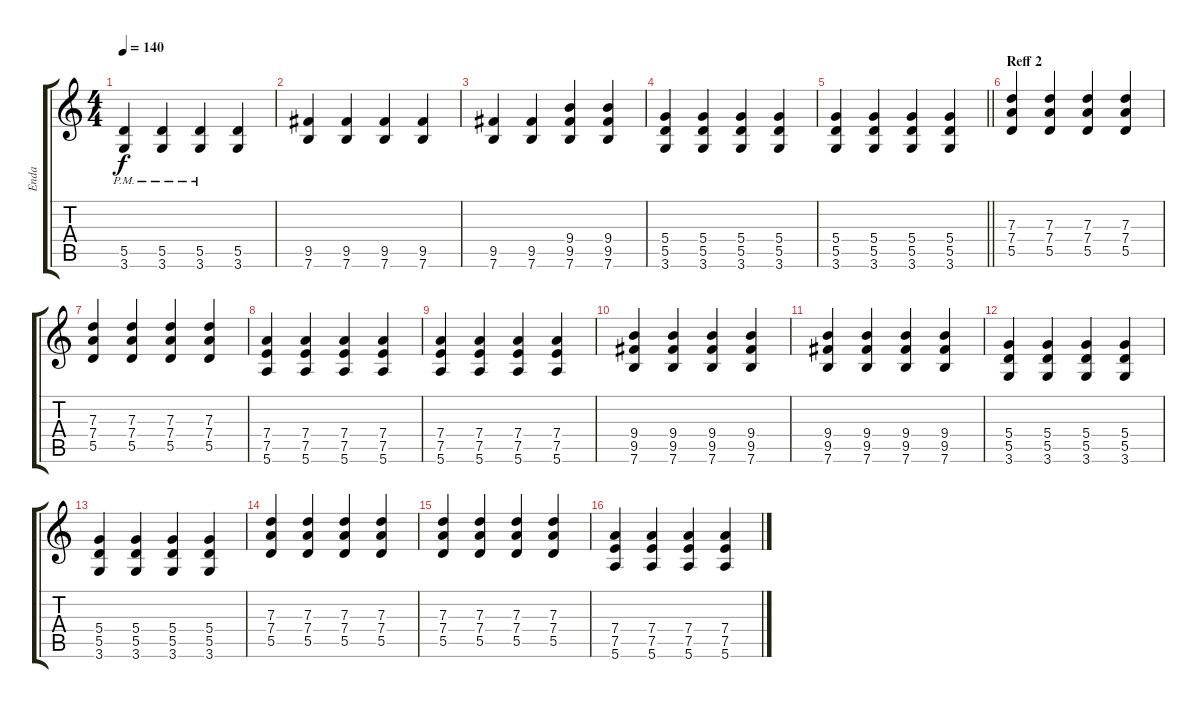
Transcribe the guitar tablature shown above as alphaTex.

\track ("Enda" "Enda") {instrument distortionguitar}
\staff {score tabs}
\tuning (E4 B3 G3 D3 A2 E2) {hide}
\ts (4 4)
\tempo 140
\clef g2
\ks c
(5.5{pm} 3.6{pm}).4{dy f} (5.5{pm} 3.6{pm}).4 (5.5{pm} 3.6{pm}).4 (5.5 3.6).4 |
(9.5 7.6).4 (9.5 7.6).4 (9.5 7.6).4 (9.5 7.6).4 |
(9.5 7.6).4 (9.5 7.6).4 (9.4 9.5 7.6).4 (9.4 9.5 7.6).4 |
(5.4 5.5 3.6).4 (5.4 5.5 3.6).4 (5.4 5.5 3.6).4 (5.4 5.5 3.6).4 |
\barLineRight lightlight
(5.4 5.5 3.6).4 (5.4 5.5 3.6).4 (5.4 5.5 3.6).4 (5.4 5.5 3.6).4 |
\section ("" "Reff 2")
(7.3 7.4 5.5).4 (7.3 7.4 5.5).4 (7.3 7.4 5.5).4 (7.3 7.4 5.5).4 |
(7.3 7.4 5.5).4 (7.3 7.4 5.5).4 (7.3 7.4 5.5).4 (7.3 7.4 5.5).4 |
(7.4 7.5 5.6).4 (7.4 7.5 5.6).4 (7.4 7.5 5.6).4 (7.4 7.5 5.6).4 |
(7.4 7.5 5.6).4 (7.4 7.5 5.6).4 (7.4 7.5 5.6).4 (7.4 7.5 5.6).4 |
(9.4 9.5 7.6).4 (9.4 9.5 7.6).4 (9.4 9.5 7.6).4 (9.4 9.5 7.6).4 |
(9.4 9.5 7.6).4 (9.4 9.5 7.6).4 (9.4 9.5 7.6).4 (9.4 9.5 7.6).4 |
(5.4 5.5 3.6).4 (5.4 5.5 3.6).4 (5.4 5.5 3.6).4 (5.4 5.5 3.6).4 |
(5.4 5.5 3.6).4 (5.4 5.5 3.6).4 (5.4 5.5 3.6).4 (5.4 5.5 3.6).4 |
(7.3 7.4 5.5).4 (7.3 7.4 5.5).4 (7.3 7.4 5.5).4 (7.3 7.4 5.5).4 |
(7.3 7.4 5.5).4 (7.3 7.4 5.5).4 (7.3 7.4 5.5).4 (7.3 7.4 5.5).4 |
(7.4 7.5 5.6).4 (7.4 7.5 5.6).4 (7.4 7.5 5.6).4 (7.4 7.5 5.6).4
